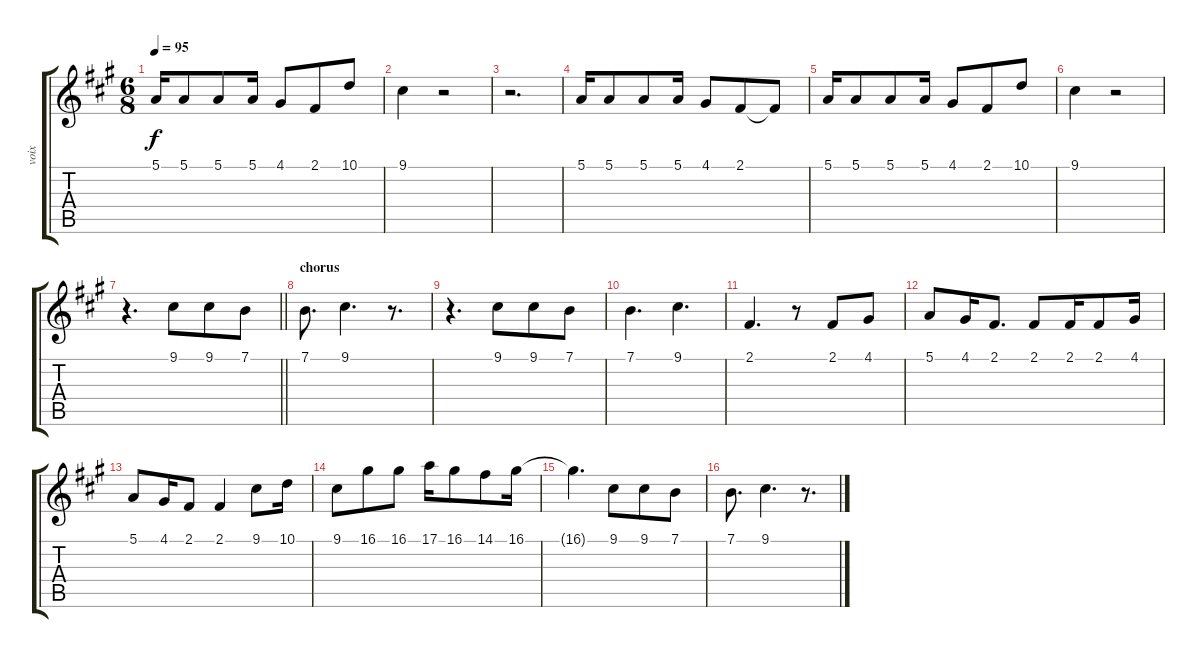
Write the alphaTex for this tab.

\track ("voix" "voix") {instrument flute}
\staff {score tabs}
\tuning (E4 B3 G3 D3 A2 E2) {hide}
\ts (6 8)
\tempo 95
\clef g2
\ks a
5.1.16{dy f} 5.1.8 5.1.8 5.1.16 4.1.8 2.1.8 10.1.8 |
9.1.4 r.2 |
r.2{d} |
5.1.16 5.1.8 5.1.8 5.1.16 4.1.8 2.1.8 2.1{t}.8 |
5.1.16 5.1.8 5.1.8 5.1.16 4.1.8 2.1.8 10.1.8 |
9.1.4 r.2 |
\barLineRight lightlight
r.4{d} 9.1.8 9.1.8 7.1.8 |
\section ("" "chorus")
7.1.8{d} 9.1.4{d} r.8{d} |
r.4{d} 9.1.8 9.1.8 7.1.8 |
7.1.4{d} 9.1.4{d} |
2.1.4{d} r.8 2.1.8 4.1.8 |
5.1.8 4.1.16 2.1.8{d} 2.1.8 2.1.16 2.1.8 4.1.16 |
5.1.8 4.1.16 2.1.8 2.1.4 9.1.8 10.1.16 |
9.1.8 16.1.8 16.1.8 17.1.16 16.1.8 14.1.8 16.1.16 |
16.1{t}.4{d} 9.1.8 9.1.8 7.1.8 |
7.1.8{d} 9.1.4{d} r.8{d}
